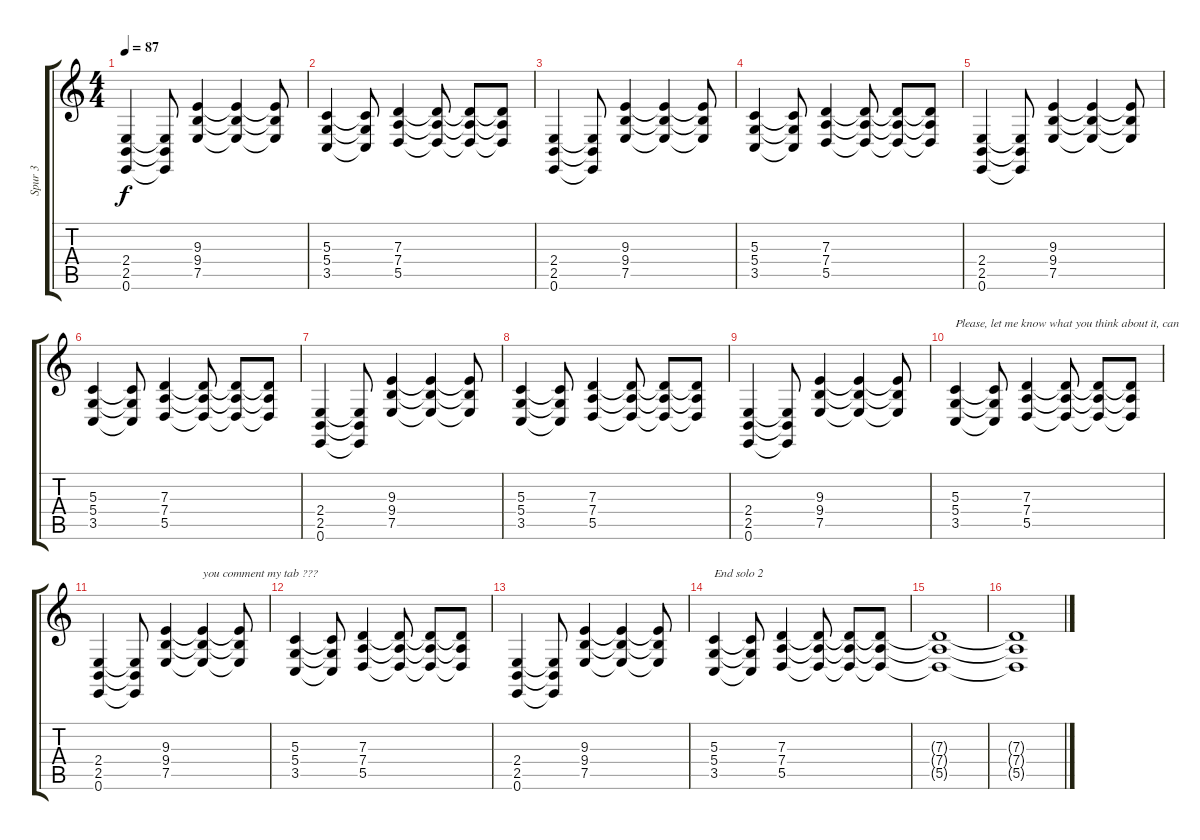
\track ("Spur 3" "Spur 3") {instrument pad2warm}
\staff {score tabs}
\tuning (E4 B3 G3 D3 A2 E2) {hide}
\ts (4 4)
\tempo 87
\clef g2
\ks c
(2.4 2.5 0.6).4{dy f} (2.4{t} 2.5{t} 0.6{t}).8 (9.3 9.4 7.5).4 (9.3{t} 9.4{t} 7.5{t}).4 (9.3{t} 9.4{t} 7.5{t}).8 |
(5.3 5.4 3.5).4 (5.3{t} 5.4{t} 3.5{t}).8 (7.3 7.4 5.5).4 (7.3{t} 7.4{t} 5.5{t}).8 (7.3{t} 7.4{t} 5.5{t}).8 (7.3{t} 7.4{t} 5.5{t}).8 |
(2.4 2.5 0.6).4 (2.4{t} 2.5{t} 0.6{t}).8 (9.3 9.4 7.5).4 (9.3{t} 9.4{t} 7.5{t}).4 (9.3{t} 9.4{t} 7.5{t}).8 |
(5.3 5.4 3.5).4 (5.3{t} 5.4{t} 3.5{t}).8 (7.3 7.4 5.5).4 (7.3{t} 7.4{t} 5.5{t}).8 (7.3{t} 7.4{t} 5.5{t}).8 (7.3{t} 7.4{t} 5.5{t}).8 |
(2.4 2.5 0.6).4 (2.4{t} 2.5{t} 0.6{t}).8 (9.3 9.4 7.5).4 (9.3{t} 9.4{t} 7.5{t}).4 (9.3{t} 9.4{t} 7.5{t}).8 |
(5.3 5.4 3.5).4 (5.3{t} 5.4{t} 3.5{t}).8 (7.3 7.4 5.5).4 (7.3{t} 7.4{t} 5.5{t}).8 (7.3{t} 7.4{t} 5.5{t}).8 (7.3{t} 7.4{t} 5.5{t}).8 |
(2.4 2.5 0.6).4 (2.4{t} 2.5{t} 0.6{t}).8 (9.3 9.4 7.5).4 (9.3{t} 9.4{t} 7.5{t}).4 (9.3{t} 9.4{t} 7.5{t}).8 |
(5.3 5.4 3.5).4 (5.3{t} 5.4{t} 3.5{t}).8 (7.3 7.4 5.5).4 (7.3{t} 7.4{t} 5.5{t}).8 (7.3{t} 7.4{t} 5.5{t}).8 (7.3{t} 7.4{t} 5.5{t}).8 |
(2.4 2.5 0.6).4 (2.4{t} 2.5{t} 0.6{t}).8 (9.3 9.4 7.5).4 (9.3{t} 9.4{t} 7.5{t}).4 (9.3{t} 9.4{t} 7.5{t}).8 |
(5.3 5.4 3.5).4{txt "Please, let me know what you think about it, can"} (5.3{t} 5.4{t} 3.5{t}).8 (7.3 7.4 5.5).4 (7.3{t} 7.4{t} 5.5{t}).8 (7.3{t} 7.4{t} 5.5{t}).8 (7.3{t} 7.4{t} 5.5{t}).8 |
(2.4 2.5 0.6).4 (2.4{t} 2.5{t} 0.6{t}).8 (9.3 9.4 7.5).4 (9.3{t} 9.4{t} 7.5{t}).4{txt "you comment my tab ???"} (9.3{t} 9.4{t} 7.5{t}).8 |
(5.3 5.4 3.5).4 (5.3{t} 5.4{t} 3.5{t}).8 (7.3 7.4 5.5).4 (7.3{t} 7.4{t} 5.5{t}).8 (7.3{t} 7.4{t} 5.5{t}).8 (7.3{t} 7.4{t} 5.5{t}).8 |
(2.4 2.5 0.6).4 (2.4{t} 2.5{t} 0.6{t}).8 (9.3 9.4 7.5).4 (9.3{t} 9.4{t} 7.5{t}).4 (9.3{t} 9.4{t} 7.5{t}).8 |
(5.3 5.4 3.5).4{txt "End solo 2"} (5.3{t} 5.4{t} 3.5{t}).8 (7.3 7.4 5.5).4 (7.3{t} 7.4{t} 5.5{t}).8 (7.3{t} 7.4{t} 5.5{t}).8 (7.3{t} 7.4{t} 5.5{t}).8 |
(7.3{t} 7.4{t} 5.5{t}).1 |
(7.3{t} 7.4{t} 5.5{t}).1
